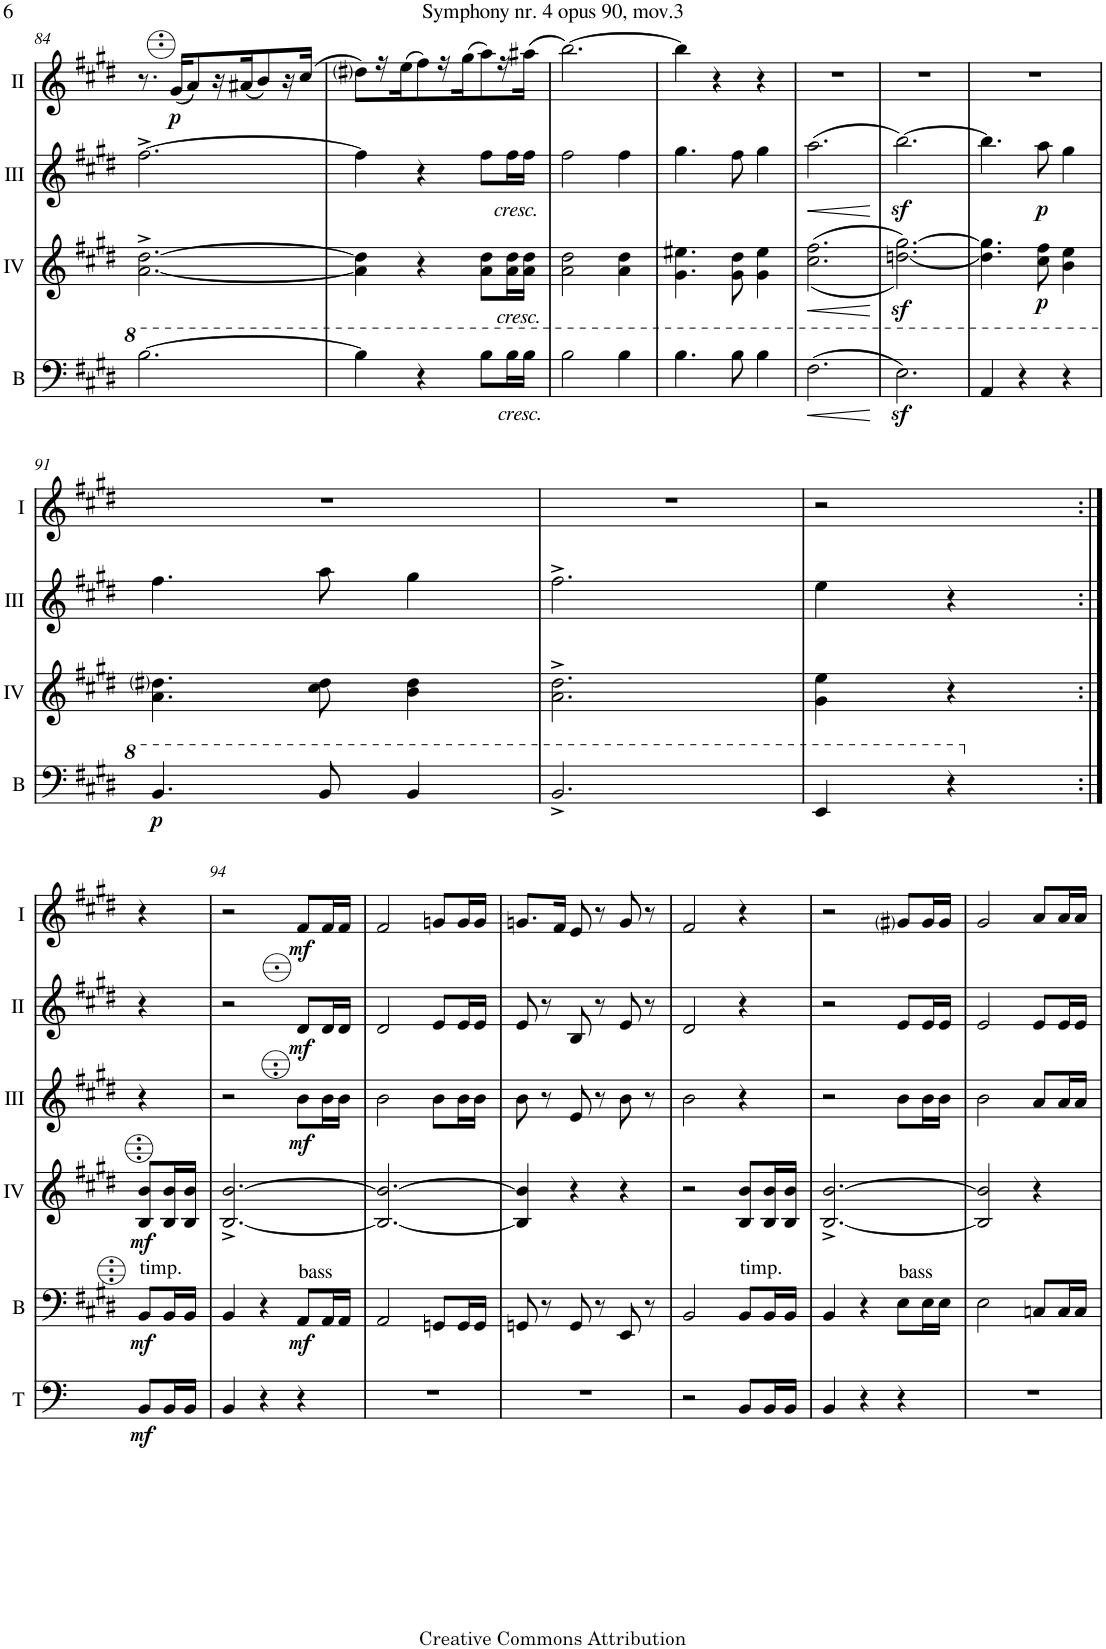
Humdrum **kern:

**kern	**dynam	**kern	**dynam	**kern	**dynam	**kern	**dynam	**kern	**dynam	**kern	**dynam
*part6	*part6	*part5	*part5	*part4	*part4	*part3	*part3	*part2	*part2	*part1	*part1
*staff6	*staff6	*staff5	*staff5	*staff4	*staff4	*staff3	*staff3	*staff2	*staff2	*staff1	*staff1
*I"Timp.	*	*I"Bass	*	*I"Acc. 4	*	*I"Acc. 3	*	*I"Acc. 2	*	*I"Acc. 1	*
*I'T	*	*I'B	*	*	*	*	*	*	*	*	*
!!LO:PB:g=z
*clefF4	*	*clefF4	*	*clefG2	*	*clefG2	*	*clefG2	*	*clefG2	*
*	*	*Trd7c12	*	*Trd7c12	*	*Trd7c12	*	*	*	*	*
*k[f#c#g#d#]	*	*k[f#c#g#d#]	*	*k[f#c#g#d#]	*	*k[f#c#g#d#]	*	*k[f#c#g#d#]	*	*k[f#c#g#d#]	*
*M3/4	*	*M3/4	*	*M3/4	*	*M3/4	*	*M3/4	*	*M3/4	*
=84	=84	=84	=84	=84	=84	=84	=84	=84	=84	=84	=84
2.r	.	[2.b\	.	[2.a\^ [2.dd#\^	.	[2.ff#^\	.	8.r	.	2.r	.
!	!	!	!	!	!	!	!	!	!LO:DY:b	!	!
.	.	.	.	.	.	.	.	(16g#/KL	p	.	.
.	.	.	.	.	.	.	.	8a/)	.	.	.
.	.	.	.	.	.	.	.	16r	.	.	.
.	.	.	.	.	.	.	.	(16a#X/J	.	.	.
.	.	.	.	.	.	.	.	8b/)	.	.	.
.	.	.	.	.	.	.	.	16r	.	.	.
.	.	.	.	.	.	.	.	(16cc#/JJ	.	.	.
=85	=85	=85	=85	=85	=85	=85	=85	=85	=85	=85	=85
2.r	.	4b\]	.	4a\] 4dd#\]	.	4ff#\]	.	8dd#i\L)	.	2.r	.
.	.	.	.	.	.	.	.	16r	.	.	.
.	.	.	.	.	.	.	.	(16ee\J	.	.	.
.	.	4r	.	4r	.	4r	.	8ff#\)	.	.	.
.	.	.	.	.	.	.	.	16r	.	.	.
.	.	.	.	.	.	.	.	(16gg#\J	.	.	.
!	!	!	!	!	!	!LO:TX:b:i:t=cresc.	!	!	!	!	!
!	!	!	!	!LO:TX:b:i:t=cresc.	!	!	!	!	!	!	!
!	!	!LO:TX:b:i:t=cresc.	!	!	!	!	!	!	!	!	!
.	.	8b\L	.	8a\ 8dd#\L	.	8ff#\L	.	8aa\)	.	.	.
.	.	16b\L	.	16a\ 16dd#\L	.	16ff#\L	.	16r	.	.	.
.	.	16b\JJ	.	16a\ 16dd#\JJ	.	16ff#\JJ	.	(16aa#X\JJ	.	.	.
=86	=86	=86	=86	=86	=86	=86	=86	=86	=86	=86	=86
2.r	.	2b\	.	2a\ 2dd#\	.	2ff#\	.	[2.bb\)	.	2.r	.
.	.	4b\	.	4a\ 4dd#\	.	4ff#\	.	.	.	.	.
=87	=87	=87	=87	=87	=87	=87	=87	=87	=87	=87	=87
2.r	.	4.b\	.	4.g#\ 4.ee#X\	.	4.gg#\	.	4bb\]	.	2.r	.
.	.	.	.	.	.	.	.	4r	.	.	.
.	.	8b\	.	8g#\ 8dd#\	.	8ff#\	.	.	.	.	.
.	.	4b\	.	4g#\ 4ee#\	.	4gg#\	.	4r	.	.	.
=88	=88	=88	=88	=88	=88	=88	=88	=88	=88	=88	=88
!	!	!	!LO:HP:b	!	!LO:HP:b	!	!LO:HP:b	!	!	!	!
2.r	.	(2.f#\	<	((<2.cc#\ 2.ff#\	<	(2.aa\	<	2.r	.	2.r	.
.	.	.	[	.	[	.	[	.	.	.	.
=89	=89	=89	=89	=89	=89	=89	=89	=89	=89	=89	=89
2.r	.	2.ez<\)	.	[2.ddn\z< [2.gg#\z<))	.	[2.bbz<\)	.	2.r	.	2.r	.
=90	=90	=90	=90	=90	=90	=90	=90	=90	=90	=90	=90
2.r	.	4A/	.	4.dd\] 4.gg#\]	.	4.bb\]	.	2.r	.	2.r	.
.	.	4r	.	.	.	.	.	.	.	.	.
!	!	!	!	!	!LO:DY:b	!	!LO:DY:b	!	!	!	!
.	.	.	.	8cc#\ 8ff#\	p	8aa\	p	.	.	.	.
.	.	4r	.	4b\ 4ee\	.	4gg#\	.	.	.	.	.
!!LO:LB:g=z
=91	=91	=91	=91	=91	=91	=91	=91	=91	=91	=91	=91
!	!	!	!LO:DY:b	!	!	!	!	!	!	!	!
2.r	.	4.B/	p	4.a\ 4.dd#i\	.	4.ff#\	.	2.r	.	2.r	.
.	.	8B/	.	8cc#\ 8dd#\	.	8aa\	.	.	.	.	.
.	.	4B/	.	4b\ 4dd#\	.	4gg#\	.	.	.	.	.
=92	=92	=92	=92	=92	=92	=92	=92	=92	=92	=92	=92
2.r	.	2.B^/	.	2.a\^ 2.dd#\^	.	2.ff#^\	.	2.r	.	2.r	.
=93	=93	=93	=93	=93	=93	=93	=93	=93	=93	=93	=93
*	*	*	*	*	*	*	*	*	*	*^	*
2.r	.	4E/	.	4g#\ 4ee\	.	4ee\	.	2r	.	2r	2cc#	.
.	.	4r	.	4r	.	4r	.	.	.	.	.	.
.	.	4ryy	.	4ryy	.	4ryy	.	4ryy	.	4ryy	4ryy	.
!!LO:LB:g=z
=93X3:|!	=93X3:|!	=93X3:|!	=93X3:|!	=93X3:|!	=93X3:|!	=93X3:|!	=93X3:|!	=93X3:|!	=93X3:|!	=93X3:|!	=93X3:|!	=93X3:|!
!	!	!LO:TX:a:t=timp.	!	!	!	!	!	!	!	!	!	!
!	!LO:DY:b	!	!LO:DY:b	!	!LO:DY:b	!	!	!	!	!	!	!
*	*	*	*	*	*	*	*	*	*	*v	*v	*
8BB/L	mf	8BB/L	mf	8B/ 8b/L	mf	4r	.	4r	.	4r	.
16BB/L	.	16BB/L	.	16B/ 16b/L	.	.	.	.	.	.	.
16BB/JJ	.	16BB/JJ	.	16B/ 16b/JJ	.	.	.	.	.	.	.
=94	=94	=94	=94	=94	=94	=94	=94	=94	=94	=94	=94
4BB/	.	4BB/	.	[2.B/^ [2.b/^	.	2r	.	2r	.	2r	.
4r	.	4r	.	.	.	.	.	.	.	.	.
!	!	!LO:TX:a:t=bass	!	!	!	!	!	!	!	!	!
!	!	!	!LO:DY:b	!	!	!	!LO:DY:b	!	!LO:DY:b	!	!LO:DY:b
4r	.	8AA/L	mf	.	.	8b\L	mf	8d#/L	mf	8f#/L	mf
.	.	16AA/L	.	.	.	16b\L	.	16d#/L	.	16f#/L	.
.	.	16AA/JJ	.	.	.	16b\JJ	.	16d#/JJ	.	16f#/JJ	.
=95	=95	=95	=95	=95	=95	=95	=95	=95	=95	=95	=95
2.r	.	2AA/	.	2.B/_ 2.b/_	.	2b\	.	2d#/	.	2f#/	.
.	.	8GGn/L	.	.	.	8b\L	.	8e/L	.	8gn/L	.
.	.	16GG/L	.	.	.	16b\L	.	16e/L	.	16g/L	.
.	.	16GG/JJ	.	.	.	16b\JJ	.	16e/JJ	.	16g/JJ	.
=96	=96	=96	=96	=96	=96	=96	=96	=96	=96	=96	=96
2.r	.	8GGn/	.	4B/] 4b/]	.	8b\	.	8e/	.	8.gn/L	.
.	.	8r	.	.	.	8r	.	8r	.	.	.
.	.	.	.	.	.	.	.	.	.	16f#/Jk	.
.	.	8GG/	.	4r	.	8e/	.	8B/	.	8e/	.
.	.	8r	.	.	.	8r	.	8r	.	8r	.
.	.	8EE/	.	4r	.	8b\	.	8e/	.	8g/	.
.	.	8r	.	.	.	8r	.	8r	.	8r	.
=97	=97	=97	=97	=97	=97	=97	=97	=97	=97	=97	=97
2r	.	2BB/	.	2r	.	2b\	.	2d#/	.	2f#/	.
!	!	!LO:TX:a:t=timp.	!	!	!	!	!	!	!	!	!
8BB/L	.	8BB/L	.	8B/ 8b/L	.	4r	.	4r	.	4r	.
16BB/L	.	16BB/L	.	16B/ 16b/L	.	.	.	.	.	.	.
16BB/JJ	.	16BB/JJ	.	16B/ 16b/JJ	.	.	.	.	.	.	.
=98	=98	=98	=98	=98	=98	=98	=98	=98	=98	=98	=98
4BB/	.	4BB/	.	[2.B/^ [2.b/^	.	2r	.	2r	.	2r	.
4r	.	4r	.	.	.	.	.	.	.	.	.
!	!	!LO:TX:a:t=bass	!	!	!	!	!	!	!	!	!
4r	.	8E\L	.	.	.	8b\L	.	8e/L	.	8g#i/L	.
.	.	16E\L	.	.	.	16b\L	.	16e/L	.	16g#/L	.
.	.	16E\JJ	.	.	.	16b\JJ	.	16e/JJ	.	16g#/JJ	.
=99	=99	=99	=99	=99	=99	=99	=99	=99	=99	=99	=99
2.r	.	2E\	.	2B/] 2b/]	.	2b\	.	2e/	.	2g#/	.
.	.	8Cn/L	.	4r	.	8a/L	.	8e/L	.	8a/L	.
.	.	16C/L	.	.	.	16a/L	.	16e/L	.	16a/L	.
.	.	16C/JJ	.	.	.	16a/JJ	.	16e/JJ	.	16a/JJ	.
=	=	=	=	=	=	=	=	=	=	=	=
*-	*-	*-	*-	*-	*-	*-	*-	*-	*-	*-	*-
